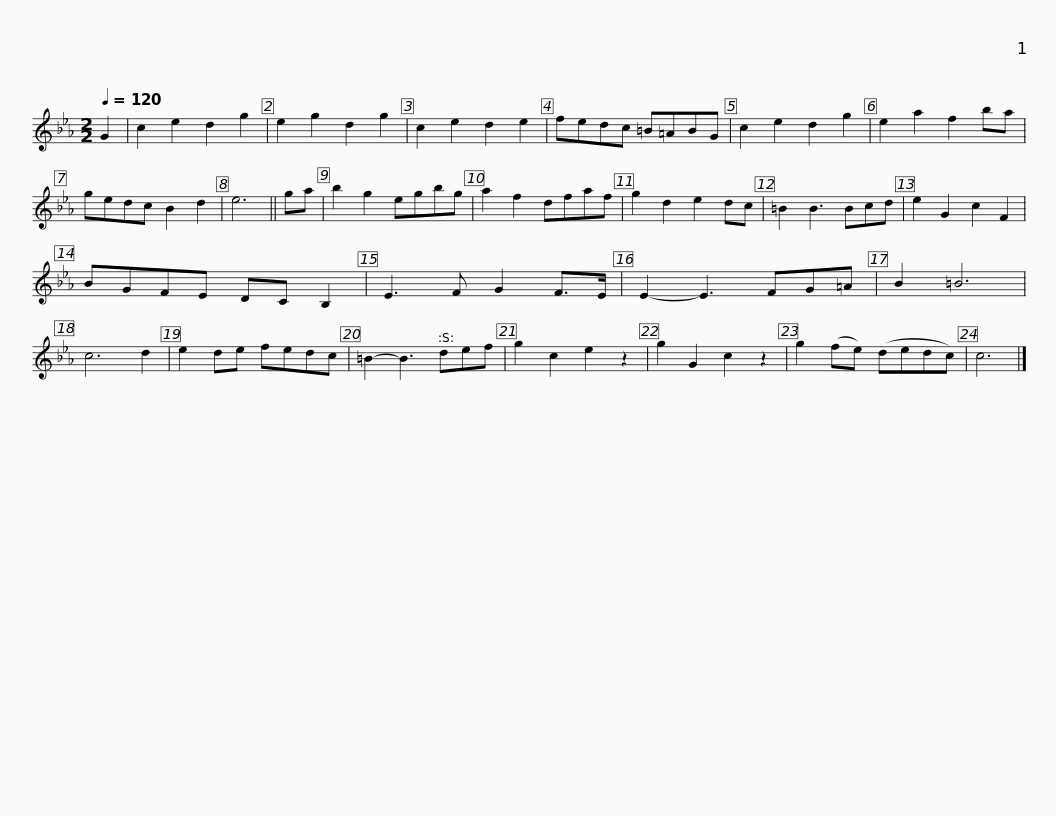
X:1
L:1/8
Q:1/4=120
M:2/2
I:linebreak $
K:Cmin
V:1 treble
V:1
 G2 | c2 e2 d2 g2 | e2 g2 d2 g2 | c2 e2 d2 e2 | fedc =B=ABG | %5
 c2 e2 d2 g2 | e2 a2 f2 ba |$ gedc B2 d2 | e6 || ga | %10
 b2 g2 egbg | a2 f2 dfaf | g2 d2 e2 dc | =B2 B3 Bcd |$ e2 G2 c2 F2 | %15
 BGFE DC B,2 | E3 F G2 F>E | E2- E3 FG=A | B2 =B6 | c6 d2 |$ %20
 e2 de fedc | =B2- B3 def | g2 c2 e2 z2 | g2 G2 c2 z2 | g2 (fe) (dedc) | %25
 c6 |] %26
